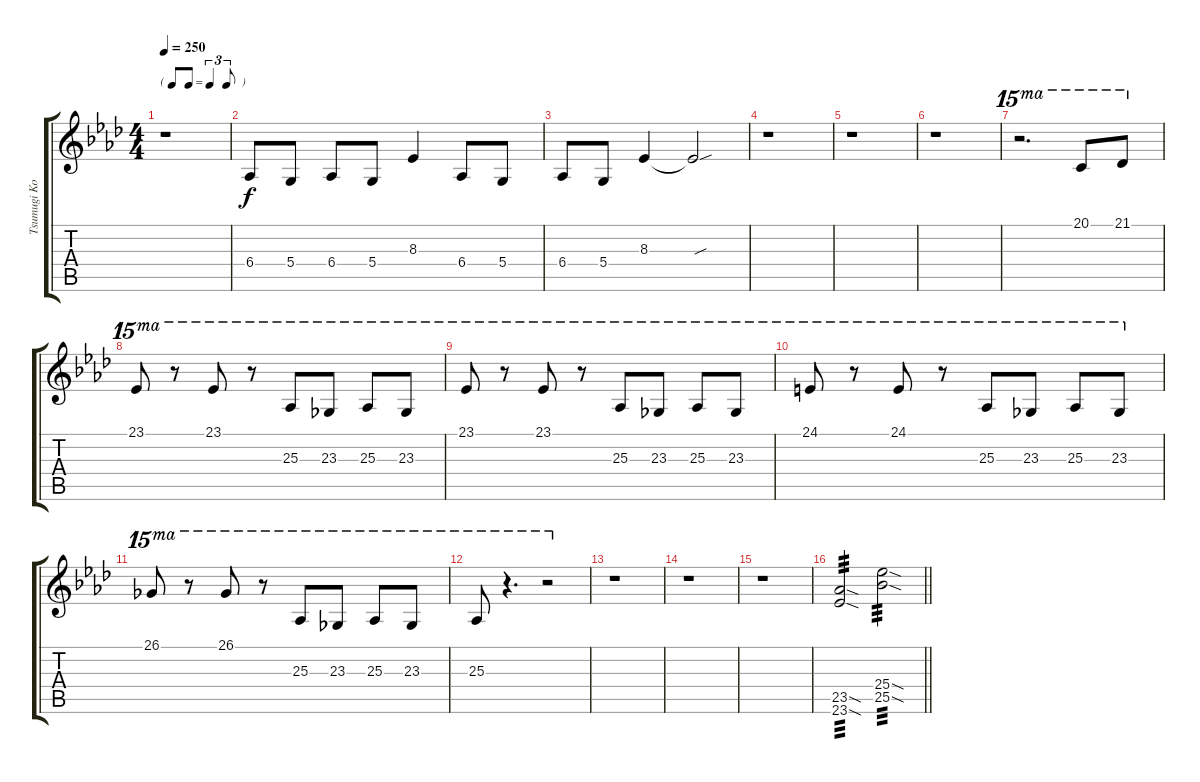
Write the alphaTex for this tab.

\track ("Tsumugi Kotobuki II" "Tsumugi Ko") {instrument lead1square}
\staff {score tabs}
\tuning (E4 B3 G3 D3 A2 E2) {hide}
\ts (4 4)
\tf triplet8th
\tempo 250
\clef g2
\ks ab
r.1{dy f} |
6.4.8 5.4.8 6.4.8 5.4.8 8.3.4 6.4.8 5.4.8 |
6.4.8 5.4.8 8.3.4 8.3{sou t}.2 |
r.1 |
r.1 |
r.1 |
r.2{d ot 15ma} 20.1.8{ot 15ma} 21.1.8{ot 15ma} |
23.1.8{ot 15ma} r.8{ot 15ma} 23.1.8{ot 15ma} r.8{ot 15ma} 25.3.8{ot 15ma} 23.3.8{ot 15ma} 25.3.8{ot 15ma} 23.3.8{ot 15ma} |
23.1.8{ot 15ma} r.8{ot 15ma} 23.1.8{ot 15ma} r.8{ot 15ma} 25.3.8{ot 15ma} 23.3.8{ot 15ma} 25.3.8{ot 15ma} 23.3.8{ot 15ma} |
24.1.8{ot 15ma} r.8{ot 15ma} 24.1.8{ot 15ma} r.8{ot 15ma} 25.3.8{ot 15ma} 23.3.8{ot 15ma} 25.3.8{ot 15ma} 23.3.8{ot 15ma} |
26.1.8{ot 15ma} r.8{ot 15ma} 26.1.8{ot 15ma} r.8{ot 15ma} 25.3.8{ot 15ma} 23.3.8{ot 15ma} 25.3.8{ot 15ma} 23.3.8{ot 15ma} |
25.3.8{ot 15ma} r.4{d ot 15ma} r.2{ot 15ma} |
r.1 |
r.1 |
r.1 |
\barLineRight lightlight
(23.5{sod} 23.6{sod}).2{tp 3} (25.4{sod} 25.5{sod}).2{tp 3}
